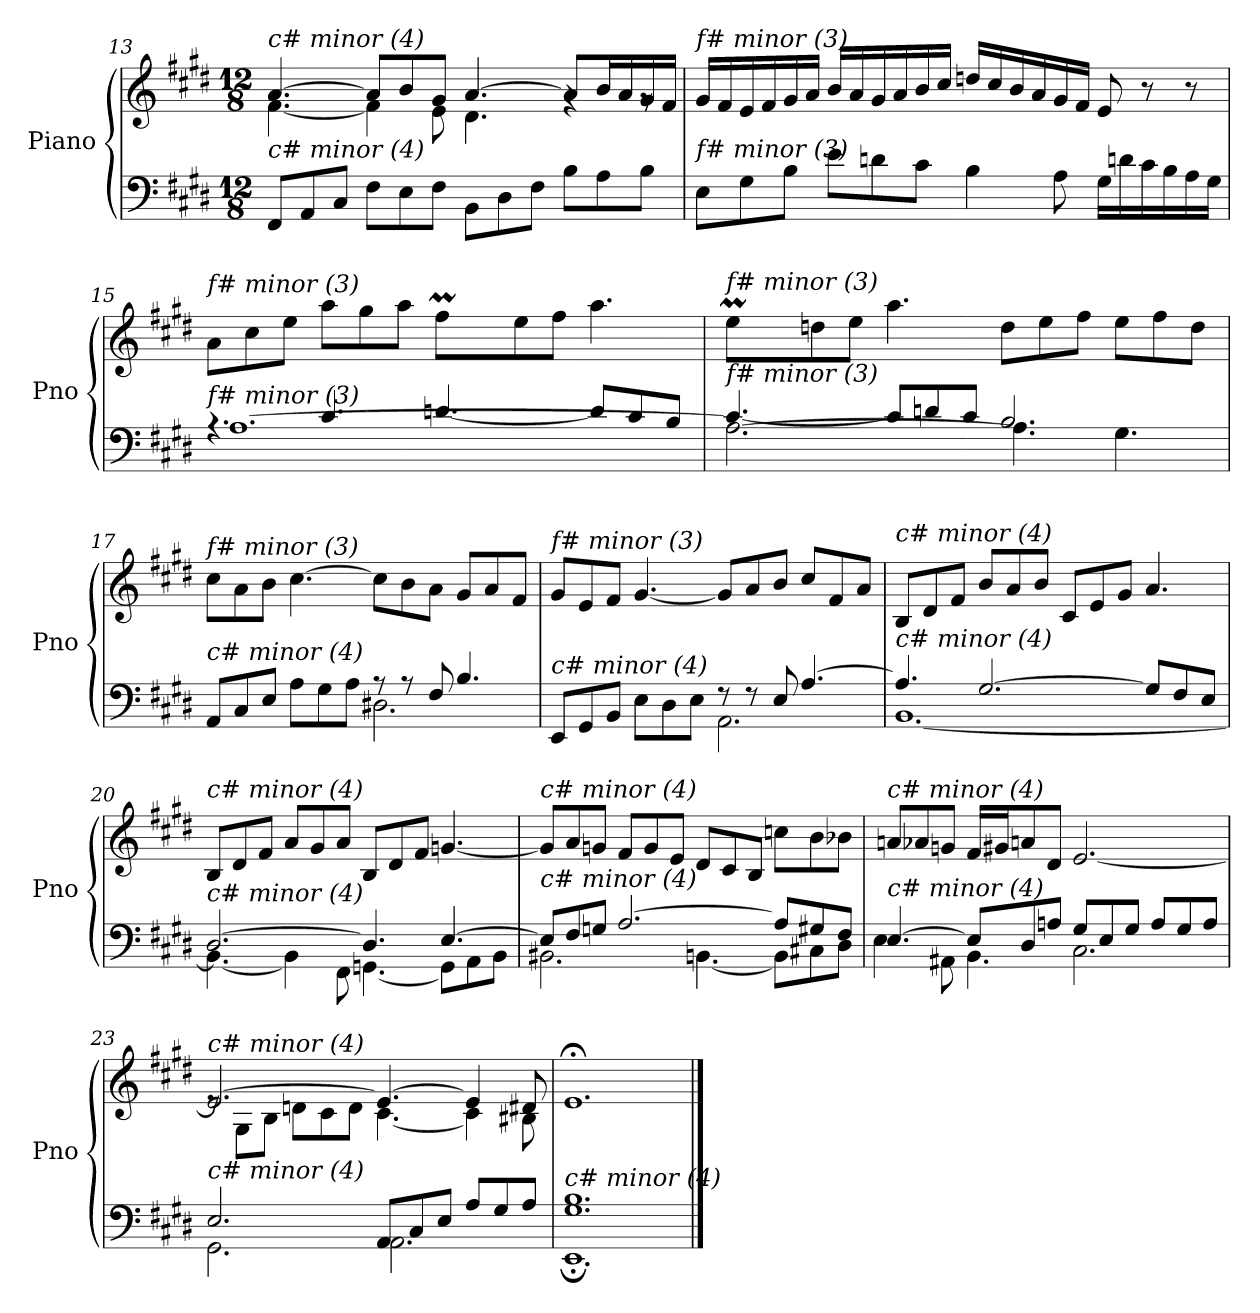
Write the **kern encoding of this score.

**kern	**kern
*part1	*part1
*staff2	*staff1
*I"Piano	*
*I'Pno	*
!!LO:LB:g=z
*clefF4	*clefG2
*k[f#c#g#d#]	*k[f#c#g#d#]
*M12/8	*M12/8
=13	=13
*	*^
!	!LO:TX:i:t=c# minor (4)	!
!LO:TX:i:t=c# minor (4)	!	!
8FF#/L	[4.a/	[4.f#\
8AA/	.	.
8C#/J	.	.
8F#\L	8a/L]	4f#\]
8E\	8b/	.
8F#\J	8g#/J	8e\
8BB\L	[4.a/	4.d#\
8D#\	.	.
8F#\J	.	.
8B\L	8a/L]	4rg
8A\	16b/L	.
.	16a/	.
8B\J	16g#/	8rg
.	16f#/JJ	.
*	*v	*v
=14	=14
!	!LO:TX:i:t=f# minor (3)
!LO:TX:i:t=f# minor (3)	!
8E\L	16g#/LL
.	16f#/
8G#\	16e/
.	16f#/
8B\J	16g#/
.	16a/JJ
8e\L	16b/LL
.	16a/
8dn\	16g#/
.	16a/
8c#\J	16b/
.	16cc#/JJ
4B\	16ddn/LL
.	16cc#/
.	16b/
.	16a/
8A\	16g#/
.	16f#/JJ
16G#\LL	8e/
16dn\	.
16c#\	8r
16B\	.
16A\	8r
16G#\JJ	.
!!LO:LB:g=z
=15	=15
*^	*^
*	*^	*	*
!	!	!	!LO:TX:i:t=f# minor (3)	!
!LO:TX:i:t=f# minor (3)	!	!	!	!
2.ryy	4.rA	[1.A	8a\L	2.ryy
.	.	.	8cc#\	.
.	.	.	8ee\J	.
.	4.c#/	.	8aa\L	.
.	.	.	8gg#\	.
.	.	.	8aa\J	.
*	*	*	*	*Xtuplet
8ryy	[4.dn/	.	8ff#M\L	40gg#yy
.	.	.	.	40ff#yy
.	.	.	.	40gg#yy
.	.	.	.	20ff#yy
2ryy	.	.	8ee\	2ryy
.	.	.	8ff#\J	.
.	8d/L]	.	4.aa\	.
.	8c#/	.	.	.
8ryy	8B/J	.	.	8ryy
!!LO:LB:g=z	!!
=16	=16	=16	=16	=16
!	!	!	!LO:TX:i:t=f# minor (3)	!
!LO:TX:i:t=f# minor (3)	!	!	!	!
8ryy	[4.c#/	2.A\_	8eeM\L	40ff#yy
.	.	.	.	40eeyy
.	.	.	.	40ff#yy
.	.	.	.	20eeyy
1ryy	.	.	8ddn\	1ryy
.	.	.	8ee\J	.
.	8c#/L]	.	4.aa\	.
.	8dn/	.	.	.
.	8c#/J	.	.	.
.	2.B/	4.A\]	8dd\L	.
.	.	.	8ee\	.
.	.	.	8ff#\J	.
4.ryy	.	4.G#\	8ee\L	4.ryy
.	.	.	8ff#\	.
.	.	.	8dd\J	.
*	*v	*v	*	*
=17	=17	=17	=17
!	!	!LO:TX:i:t=f# minor (3)	!
!LO:TX:i:t=c# minor (4)	!	!	!
8AA/L	2.ryy	8cc#\L	2.ryy
8C#/	.	8a\	.
8E/J	.	8b\J	.
8A\L	.	[4.cc#\	.
8G#\	.	.	.
8A\J	.	.	.
8r	2.D#X\	8cc#\L]	2.ryy
8r	.	8b\	.
8F#/	.	8a\J	.
4.B/	.	8g#/L	.
.	.	8a/	.
.	.	8f#/J	.
=18	=18	=18	=18
!	!	!LO:TX:i:t=f# minor (3)	!
!LO:TX:i:t=c# minor (4)	!	!	!
8EE/L	2.ryy	8g#/L	2.ryy
8GG#/	.	8e/	.
8BB/J	.	8f#/J	.
8E\L	.	[4.g#/	.
8D#\	.	.	.
8E\J	.	.	.
8r	2.AA\	8g#/L]	2.ryy
8r	.	8a/	.
8E/	.	8b/J	.
[4.A/	.	8cc#/L	.
.	.	8f#/	.
.	.	8a/J	.
*	*	*v	*v
!!LO:LB:g=z
=19	=19	=19
!	!	!LO:TX:i:t=c# minor (4)
!LO:TX:i:t=c# minor (4)	!	!
4.A/]	[1.BB	8B/L
.	.	8d#/
.	.	8f#/J
[2.G#/	.	8b/L
.	.	8a/
.	.	8b/J
.	.	8c#/L
.	.	8e/
.	.	8g#/J
8G#/L]	.	4.a/
8F#/	.	.
8E/J	.	.
=20	=20	=20
!	!	!LO:TX:i:t=c# minor (4)
!LO:TX:i:t=c# minor (4)	!	!
[2.D#/	4.BB\_	8B/L
.	.	8d#/
.	.	8f#/J
.	4BB\]	8a/L
.	.	8g#/
.	8FF#\	8a/J
4.D#/]	[4.GGn\	8B/L
.	.	8d#/
.	.	8f#/J
[4.E/	8GG\L]	[4.gn/
.	8AA\	.
.	8BB\J	.
=21	=21	=21
!	!	!LO:TX:i:t=c# minor (4)
!LO:TX:i:t=c# minor (4)	!	!
8E/L]	2.BB#Xi\	8g/L]
8F#/	.	8a/
8Gn/J	.	8gn/J
[2.A/	.	8f#/L
.	.	8g/
.	.	8e/J
.	[4.BB\	8d#/L
.	.	8c#/
.	.	8B/J
8A/L]	8BB\L]	8ccnj\L
8G#X/	8C#X\	8b\
8F#/J	8D#\J	8b-XZ\J
!!LO:LB:g=z
=22	=22	=22
!	!	!LO:TX:i:t=c# minor (4)
!LO:TX:i:t=c# minor (4)	!	!
[4.E/	4E\	8an/L
.	.	8a-XZ/
.	8AA#X\	8gn/J
8E/L]	4.BB\	16f#/LL
.	.	16g#X/J
8D#/	.	8a/
8An/J	.	8d#/J
8G#/L	2.C#\	[2.e/
8E/	.	.
8G#/J	.	.
8A/L	.	.
8G#/	.	.
8A/J	.	.
=23	=23	=23
*	*	*^
!	!	!LO:TX:i:t=c# minor (4)	!
!LO:TX:i:t=c# minor (4)	!	!	!
2.E/	2.GG#\	2.e/_	8re
.	.	.	8G#\L
.	.	.	8B\J
.	.	.	8dn\L
.	.	.	8c#\
.	.	.	8d\J
8AA/L	2.AA\	4.e/_	[4.c#\
8C#/	.	.	.
8E/J	.	.	.
8A/L	.	4e/]	4c#\]
8G#/	.	.	.
8A/J	.	8d#X/	8B#Xi\
=24	=24	=24	=24
!	!	!LO:TX:i:t=c# minor (4)	!
!LO:TX:i:t=c# minor (4)	!	!	!
*	*	*v	*v
1.G# 1.B	1.EE;	1.e;<
*v	*v	*
==	==
*-	*-
